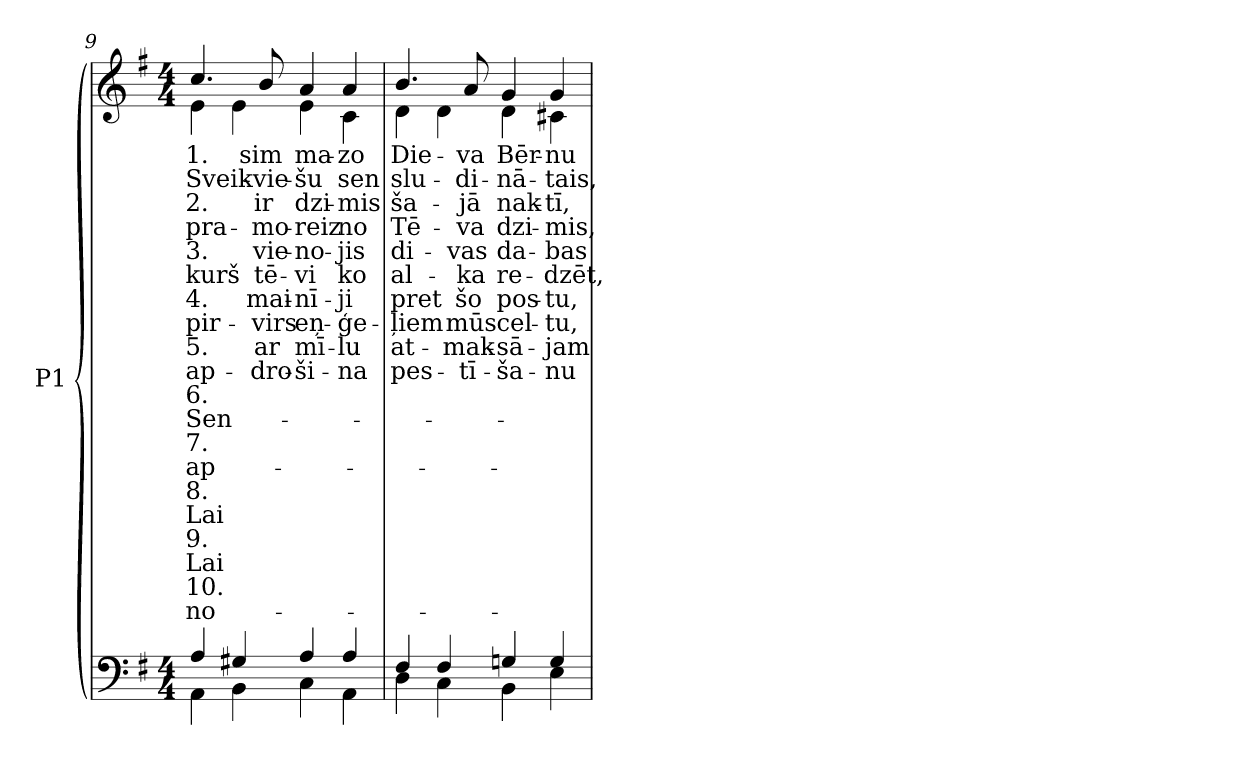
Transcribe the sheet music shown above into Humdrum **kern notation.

**kern	**kern	**text	**text	**text	**text	**text	**text	**text	**text	**text	**text	**text	**text	**text	**text	**text	**text	**text	**text	**text	**text
*part1	*part1	*part1	*part1	*part1	*part1	*part1	*part1	*part1	*part1	*part1	*part1	*part1	*part1	*part1	*part1	*part1	*part1	*part1	*part1	*part1	*part1
*staff2	*staff1	*staff1	*staff1	*staff1	*staff1	*staff1	*staff1	*staff1	*staff1	*staff1	*staff1	*staff1	*staff1	*staff1	*staff1	*staff1	*staff1	*staff1	*staff1	*staff1	*staff1
*I"P1	*	*	*	*	*	*	*	*	*	*	*	*	*	*	*	*	*	*	*	*	*
!!LO:LB:g=z
*clefF4	*clefG2	*	*	*	*	*	*	*	*	*	*	*	*	*	*	*	*	*	*	*	*
*k[f#]	*k[f#]	*	*	*	*	*	*	*	*	*	*	*	*	*	*	*	*	*	*	*	*
*G:	*G:	*	*	*	*	*	*	*	*	*	*	*	*	*	*	*	*	*	*	*	*
*M4/4	*M4/4	*	*	*	*	*	*	*	*	*	*	*	*	*	*	*	*	*	*	*	*
=9	=9	=9	=9	=9	=9	=9	=9	=9	=9	=9	=9	=9	=9	=9	=9	=9	=9	=9	=9	=9	=9
*^	*	*	*	*	*	*	*	*	*	*	*	*	*	*	*	*	*	*	*	*	*
!	!	!	!LO:LY:b:color=#000000	!LO:LY:b:color=#000000	!LO:LY:b:color=#000000	!LO:LY:b:color=#000000	!LO:LY:b:color=#000000	!LO:LY:b:color=#000000	!LO:LY:b:color=#000000	!LO:LY:b:color=#000000	!LO:LY:b:color=#000000	!LO:LY:b:color=#000000	!LO:LY:b:color=#000000	!LO:LY:b:color=#000000	!LO:LY:b:color=#000000	!LO:LY:b:color=#000000	!LO:LY:b:color=#000000	!LO:LY:b:color=#000000	!LO:LY:b:color=#000000	!LO:LY:b:color=#000000	!LO:LY:b:color=#000000	!LO:LY:b:color=#000000
*	*	*^	*	*	*	*	*	*	*	*	*	*	*	*	*	*	*	*	*	*	*	*
4Ai/	4AAi\	4.cci/	4ei\	1.	Sveik-	2.	pra-	3.	kurš	4.	pir-	5.	ap-	6.	Sen-	7.	-ap-	8.	-Lai	9.	Lai	10.	no-
4G#Xi/	4BBi\	.	4ei\	.	.	.	.	.	.	.	.	.	.	.	.	.	.	.	.	.	.	.	.
!	!	!	!	!LO:LY:b:color=#000000	!LO:LY:b:color=#000000	!LO:LY:b:color=#000000	!LO:LY:b:color=#000000	!LO:LY:b:color=#000000	!LO:LY:b:color=#000000	!LO:LY:b:color=#000000	!LO:LY:b:color=#000000	!LO:LY:b:color=#000000	!LO:LY:b:color=#000000	!	!	!	!	!	!	!	!	!	!
.	.	8bi/	.	-sim	-vie-	ir	-mo-	-vie-	-tē-	-mai-	-virs	ar	dro-	.	.	.	.	.	.	.	.	.	.
!	!	!	!	!LO:LY:b:color=#000000	!LO:LY:b:color=#000000	!LO:LY:b:color=#000000	!LO:LY:b:color=#000000	!LO:LY:b:color=#000000	!LO:LY:b:color=#000000	!LO:LY:b:color=#000000	!LO:LY:b:color=#000000	!LO:LY:b:color=#000000	!LO:LY:b:color=#000000	!	!	!	!	!	!	!	!	!	!
4Ai/	4Ci\	4ai/	4ei\	ma-	-šu	dzi-	-reiz	-no-	-vi	nī-	-eņ-	-mī-	-ši-	.	.	.	.	.	.	.	.	.	.
!	!	!	!	!LO:LY:b:color=#000000	!LO:LY:b:color=#000000	!LO:LY:b:color=#000000	!LO:LY:b:color=#000000	!LO:LY:b:color=#000000	!LO:LY:b:color=#000000	!LO:LY:b:color=#000000	!LO:LY:b:color=#000000	!LO:LY:b:color=#000000	!LO:LY:b:color=#000000	!	!	!	!	!	!	!	!	!	!
4Ai/	4AAi\	4ai/	4ci\	-zo	sen	-mis	no	-jis	ko	-ji	ģe-	-lu	na	.	.	.	.	.	.	.	.	.	.
=10	=10	=10	=10	=10	=10	=10	=10	=10	=10	=10	=10	=10	=10	=10	=10	=10	=10	=10	=10	=10	=10	=10	=10
!	!	!	!	!LO:LY:b:color=#000000	!LO:LY:b:color=#000000	!LO:LY:b:color=#000000	!LO:LY:b:color=#000000	!LO:LY:b:color=#000000	!LO:LY:b:color=#000000	!LO:LY:b:color=#000000	!LO:LY:b:color=#000000	!LO:LY:b:color=#000000	!LO:LY:b:color=#000000	!	!	!	!	!	!	!	!	!	!
4F#i/	4Di\	4.bi/	4di\	Die-	slu-	ša-	Tē-	di-	-al-	pret	ļiem	at-	-pes-	.	.	.	.	.	.	.	.	.	.
4F#i/	4Ci\	.	4di\	.	.	.	.	.	.	.	.	.	.	.	.	.	.	.	.	.	.	.	.
!	!	!	!	!LO:LY:b:color=#000000	!LO:LY:b:color=#000000	!LO:LY:b:color=#000000	!LO:LY:b:color=#000000	!LO:LY:b:color=#000000	!LO:LY:b:color=#000000	!LO:LY:b:color=#000000	!LO:LY:b:color=#000000	!LO:LY:b:color=#000000	!LO:LY:b:color=#000000	!	!	!	!	!	!	!	!	!	!
.	.	8ai/	.	-va	-di-	-jā	-va	-vas	-ka	-šo	mūs	mak-	-tī-	.	.	.	.	.	.	.	.	.	.
!	!	!	!	!LO:LY:b:color=#000000	!LO:LY:b:color=#000000	!LO:LY:b:color=#000000	!LO:LY:b:color=#000000	!LO:LY:b:color=#000000	!LO:LY:b:color=#000000	!LO:LY:b:color=#000000	!LO:LY:b:color=#000000	!LO:LY:b:color=#000000	!LO:LY:b:color=#000000	!	!	!	!	!	!	!	!	!	!
4Gni/	4BBi\	4gi/	4di\	Bēr-	-nā-	nak-	dzi-	da-	-re-	pos-	-cel-	-sā-	-ša-	.	.	.	.	.	.	.	.	.	.
!	!	!	!	!LO:LY:b:color=#000000	!LO:LY:b:color=#000000	!LO:LY:b:color=#000000	!LO:LY:b:color=#000000	!LO:LY:b:color=#000000	!LO:LY:b:color=#000000	!LO:LY:b:color=#000000	!LO:LY:b:color=#000000	!LO:LY:b:color=#000000	!LO:LY:b:color=#000000	!	!	!	!	!	!	!	!	!	!
4Gi/	4Ei\	4gi/	4c#Xi\	-nu	-tais,	-tī,	-mis,	-bas	dzēt,	-tu,	tu,	jam	nu	.	.	.	.	.	.	.	.	.	.
*v	*v	*	*	*	*	*	*	*	*	*	*	*	*	*	*	*	*	*	*	*	*	*	*
*	*v	*v	*	*	*	*	*	*	*	*	*	*	*	*	*	*	*	*	*	*	*	*
=	=	=	=	=	=	=	=	=	=	=	=	=	=	=	=	=	=	=	=	=	=
*-	*-	*-	*-	*-	*-	*-	*-	*-	*-	*-	*-	*-	*-	*-	*-	*-	*-	*-	*-	*-	*-
